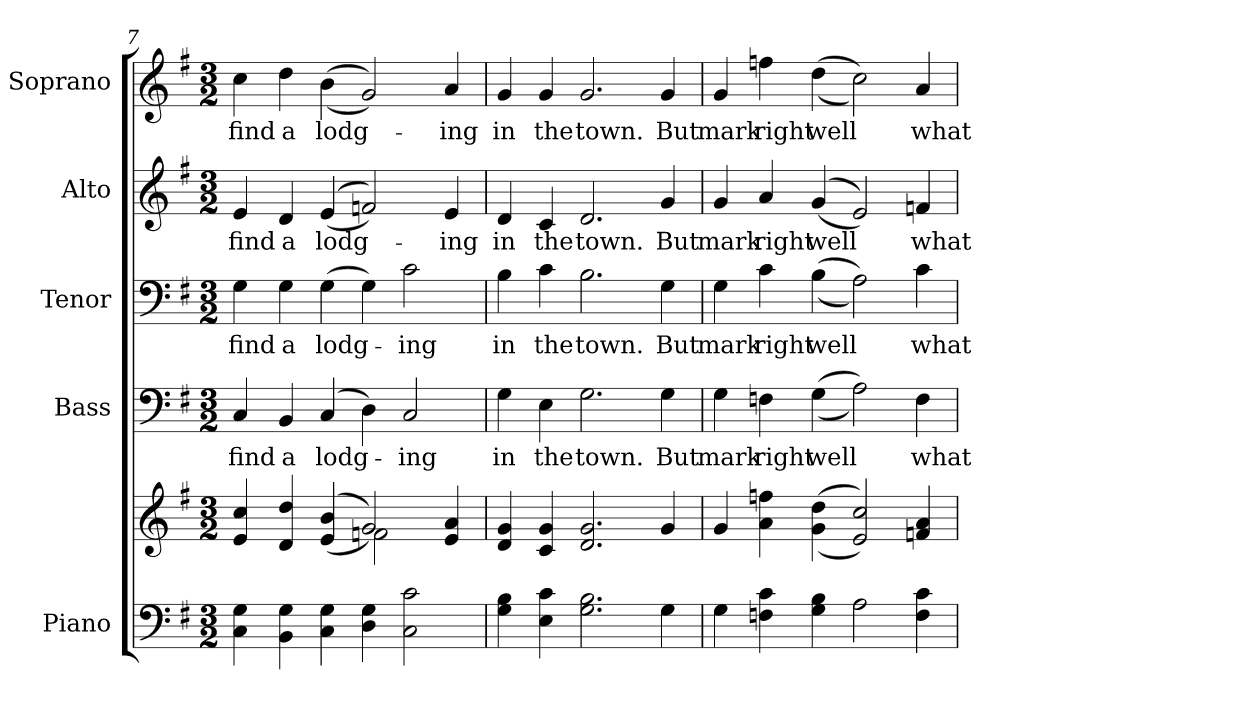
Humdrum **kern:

**kern	**kern	**kern	**text	**kern	**text	**kern	**text	**kern	**text
*part5	*part5	*part4	*part4	*part3	*part3	*part2	*part2	*part1	*part1
*staff6	*staff5	*staff4	*staff4	*staff3	*staff3	*staff2	*staff2	*staff1	*staff1
*I"Piano	*	*I"Bass	*	*I"Tenor	*	*I"Alto	*	*I"Soprano	*
*I'Pno.	*	*I'B.	*	*I'T.	*	*I'A.	*	*I'S.	*
!!LO:PB:g=z
*clefF4	*clefG2	*clefF4	*	*clefF4	*	*clefG2	*	*clefG2	*
*k[f#]	*k[f#]	*k[f#]	*	*k[f#]	*	*k[f#]	*	*k[f#]	*
*G:	*G:	*G:	*	*G:	*	*G:	*	*G:	*
*M3/2	*M3/2	*M3/2	*	*M3/2	*	*M3/2	*	*M3/2	*
=7	=7	=7	=7	=7	=7	=7	=7	=7	=7
*	*^	*	*	*	*	*	*	*	*
!	!	!	!	!LO:LY:b:color=#000000	!	!	!	!	!	!
!	!	!	!	!	!	!LO:LY:b:color=#000000	!	!	!	!
!	!	!	!	!	!	!	!	!LO:LY:b:color=#000000	!	!
!	!	!	!	!	!	!	!	!	!	!LO:LY:b:color=#000000
4Ci\ 4Gi	4ei/ 4cci	2ryy	4Ci/	find	4Gi\	find	4ei/	find	4cci\	find
!	!	!	!	!LO:LY:b:color=#000000	!	!	!	!	!	!
!	!	!	!	!	!	!LO:LY:b:color=#000000	!	!	!	!
!	!	!	!	!	!	!	!	!LO:LY:b:color=#000000	!	!
!	!	!	!	!	!	!	!	!	!	!LO:LY:b:color=#000000
4BBi\ 4Gi	4di/ 4ddi	.	4BBi/	a	4Gi\	a	4di/	a	4ddi\	a
!	!	!	!	!LO:LY:b:color=#000000	!	!	!	!	!	!
!	!	!	!	!	!	!LO:LY:b:color=#000000	!	!	!	!
!	!	!	!	!	!	!	!	!LO:LY:b:color=#000000	!	!
!	!	!	!	!	!	!	!	!	!	!LO:LY:b:color=#000000
4Ci\ 4Gi	((4ei/ 4bi	4ryy	(4Ci/	lodg-	(4Gi\	lodg-	((4ei/	lodg-	((4bi\	lodg-
4Di\ 4Gi	2gi/))	2fni\	4Di\)	.	4Gi\)	.	2fni/))	.	2gi/))	.
!	!	!	!	!LO:LY:b:color=#000000	!	!	!	!	!	!
!	!	!	!	!	!	!LO:LY:b:color=#000000	!	!	!	!
2Ci\ 2ci	.	.	2Ci/	-ing	2ci\	-ing	.	.	.	.
!	!	!	!	!	!	!	!	!LO:LY:b:color=#000000	!	!
!	!	!	!	!	!	!	!	!	!	!LO:LY:b:color=#000000
.	4ei/ 4ai	4ryy	.	.	.	.	4ei/	-ing	4ai/	-ing
*	*v	*v	*	*	*	*	*	*	*	*
=8	=8	=8	=8	=8	=8	=8	=8	=8	=8
*	*^	*	*	*	*	*	*	*	*
!	!	!	!	!LO:LY:b:color=#000000	!	!	!	!	!	!
*	*v	*v	*	*	*	*	*	*	*	*
*	*^	*	*	*	*	*	*	*	*
!	!	!	!	!	!	!LO:LY:b:color=#000000	!	!	!	!
*	*v	*v	*	*	*	*	*	*	*	*
*	*^	*	*	*	*	*	*	*	*
!	!	!	!	!	!	!	!	!LO:LY:b:color=#000000	!	!
*	*v	*v	*	*	*	*	*	*	*	*
*	*^	*	*	*	*	*	*	*	*
!	!	!	!	!	!	!	!	!	!	!LO:LY:b:color=#000000
*	*v	*v	*	*	*	*	*	*	*	*
4Gi\ 4Bi	4di/ 4gi	4Gi\	in	4Bi\	in	4di/	in	4gi/	in
!	!	!	!LO:LY:b:color=#000000	!	!	!	!	!	!
!	!	!	!	!	!LO:LY:b:color=#000000	!	!	!	!
!	!	!	!	!	!	!	!LO:LY:b:color=#000000	!	!
!	!	!	!	!	!	!	!	!	!LO:LY:b:color=#000000
4Ei\ 4ci	4ci/ 4gi	4Ei\	the	4ci\	the	4ci/	the	4gi/	the
!	!	!	!LO:LY:b:color=#000000	!	!	!	!	!	!
!	!	!	!	!	!LO:LY:b:color=#000000	!	!	!	!
!	!	!	!	!	!	!	!LO:LY:b:color=#000000	!	!
!	!	!	!	!	!	!	!	!	!LO:LY:b:color=#000000
2.Gi\ 2.Bi	2.di/ 2.gi	2.Gi\	town.	2.Bi\	town.	2.di/	town.	2.gi/	town.
!	!	!	!LO:LY:b:color=#000000	!	!	!	!	!	!
!	!	!	!	!	!LO:LY:b:color=#000000	!	!	!	!
!	!	!	!	!	!	!	!LO:LY:b:color=#000000	!	!
!	!	!	!	!	!	!	!	!	!LO:LY:b:color=#000000
4Gi\	4gi/	4Gi\	But	4Gi\	But	4gi/	But	4gi/	But
!!LO:LB:g=z
=9	=9	=9	=9	=9	=9	=9	=9	=9	=9
!	!	!	!LO:LY:b:color=#000000	!	!	!	!	!	!
!	!	!	!	!	!LO:LY:b:color=#000000	!	!	!	!
!	!	!	!	!	!	!	!LO:LY:b:color=#000000	!	!
!	!	!	!	!	!	!	!	!	!LO:LY:b:color=#000000
4Gi\	4gi/	4Gi\	mark	4Gi\	mark	4gi/	mark	4gi/	mark
!	!	!	!LO:LY:b:color=#000000	!	!	!	!	!	!
!	!	!	!	!	!LO:LY:b:color=#000000	!	!	!	!
!	!	!	!	!	!	!	!LO:LY:b:color=#000000	!	!
!	!	!	!	!	!	!	!	!	!LO:LY:b:color=#000000
4Fni\ 4ci	4ai\ 4ffni	4Fni\	right	4ci\	right	4ai/	right	4ffni\	right
!	!	!	!LO:LY:b:color=#000000	!	!	!	!	!	!
!	!	!	!	!	!LO:LY:b:color=#000000	!	!	!	!
!	!	!	!	!	!	!	!LO:LY:b:color=#000000	!	!
!	!	!	!	!	!	!	!	!	!LO:LY:b:color=#000000
4Gi\ 4Bi	((4gi\ 4ddi	((4Gi\	well	((4Bi\	well	((4gi/	well	((4ddi\	well
2Ai\	2ei/ 2cci))	2Ai\))	.	2Ai\))	.	2ei/))	.	2cci\))	.
!	!	!	!LO:LY:b:color=#000000	!	!	!	!	!	!
!	!	!	!	!	!LO:LY:b:color=#000000	!	!	!	!
!	!	!	!	!	!	!	!LO:LY:b:color=#000000	!	!
!	!	!	!	!	!	!	!	!	!LO:LY:b:color=#000000
4Fi\ 4ci	4fni/ 4ai	4Fi\	what	4ci\	what	4fni/	what	4ai/	what
=	=	=	=	=	=	=	=	=	=
*-	*-	*-	*-	*-	*-	*-	*-	*-	*-
